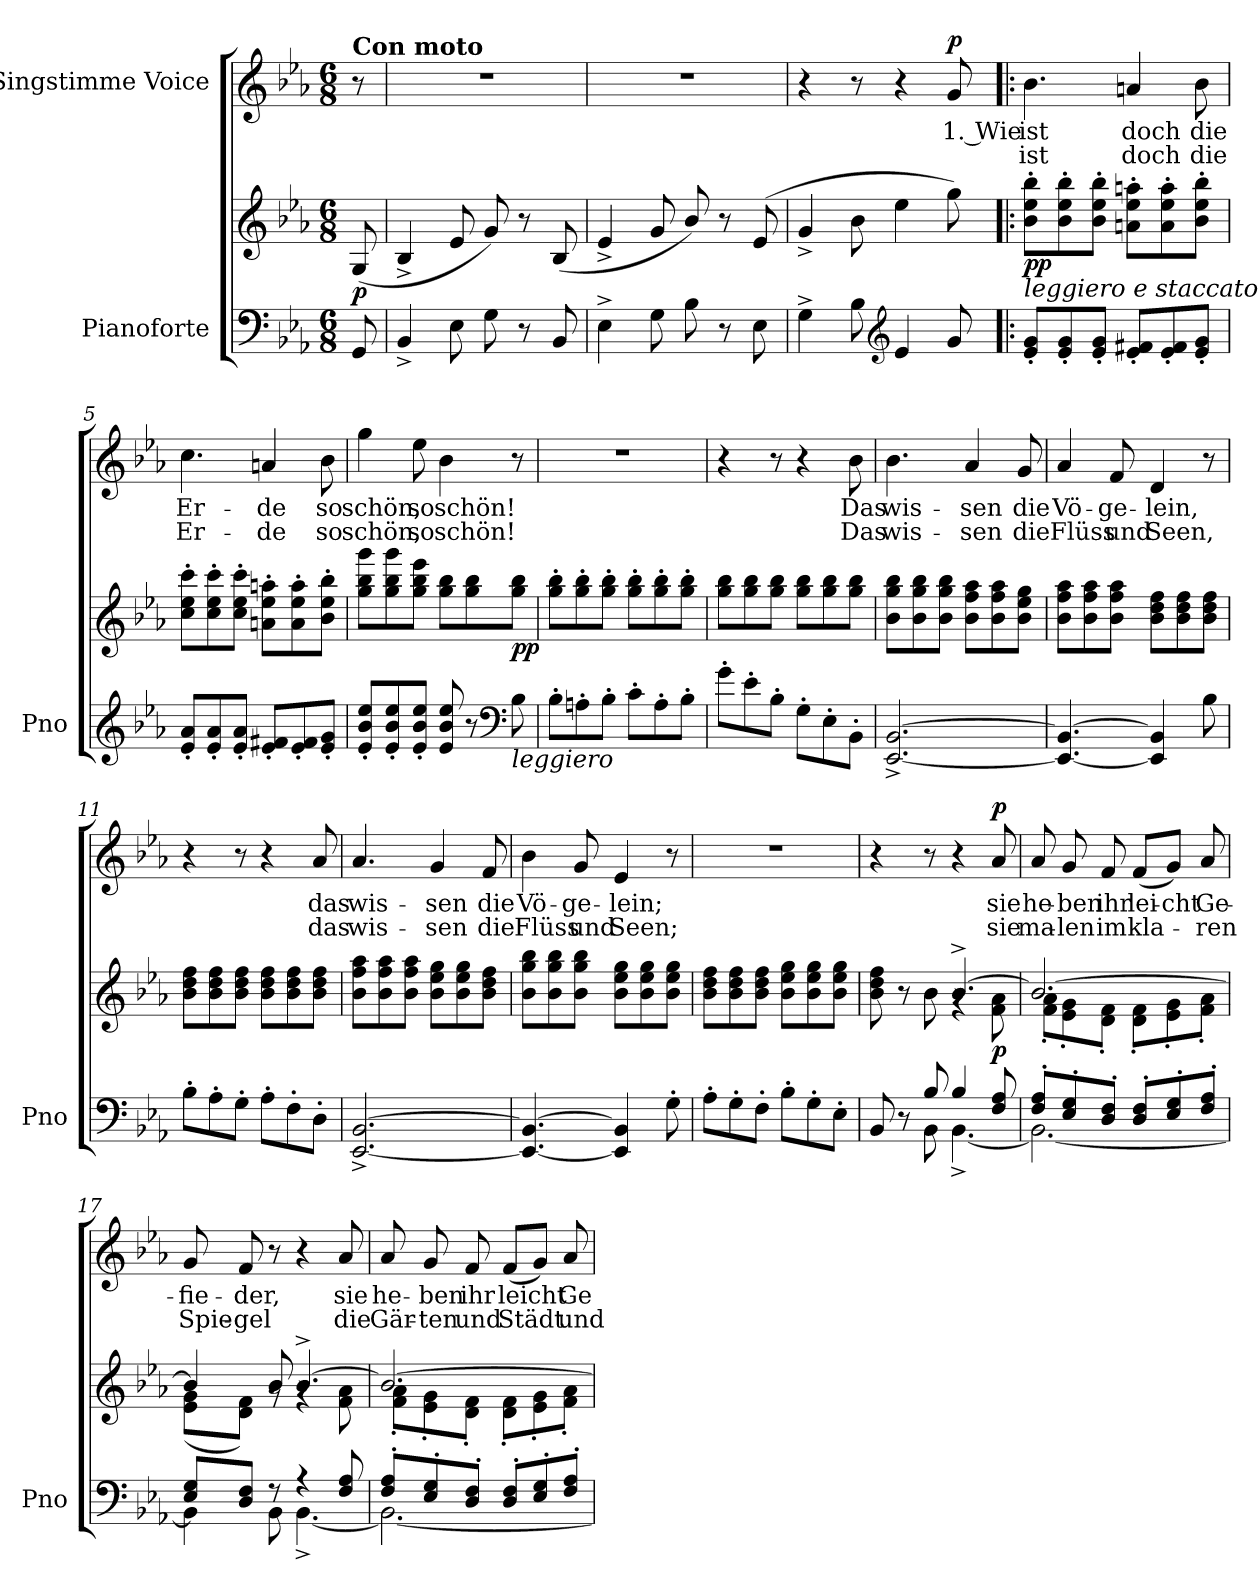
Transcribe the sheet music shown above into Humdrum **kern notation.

**kern	**kern	**dynam	**kern	**text	**text	**dynam
*part2	*part2	*part2	*part1	*part1	*part1	*part1
*staff3	*staff2	*staff2/3	*staff1	*staff1	*staff1	*staff1
*I"Pianoforte	*	*	*I"Singstimme Voice	*	*	*
*I'Pno	*	*	*	*	*	*
*clefF4	*clefG2	*	*clefG2	*	*	*
*k[b-e-a-]	*k[b-e-a-]	*	*k[b-e-a-]	*	*	*
*M6/8	*M6/8	*	*M6/8	*	*	*
=	=	=	=	=	=	=
!	!	!	!LO:TX:a:B:t=Con moto	!	!	!
!	!	!LO:DY:b	!	!	!	!
8GG/	(<8G/	p	8r	.	.	.
=1	=1	=1	=1	=1	=1	=1
4BB-^/	4B-^/	.	2.r	.	.	.
8E-\	8e-/	.	.	.	.	.
8G\	8g/)	.	.	.	.	.
8r	8r	.	.	.	.	.
8BB-/	(<8B-/	.	.	.	.	.
=2	=2	=2	=2	=2	=2	=2
4E-^\	4e-^/	.	2.r	.	.	.
8G\	8g/	.	.	.	.	.
8B-\	8b-/)	.	.	.	.	.
8r	8r	.	.	.	.	.
8E-\	(>8e-/	.	.	.	.	.
=3	=3	=3	=3	=3	=3	=3
4G^\	4g^/	.	4r	.	.	.
!	!	!LO:DY:b	!	!	!	!
!	!	!LO:DY:n=1:b	!	!	!	!
8B-\	8b-\	other-dynamics pp	8r	.	.	.
*clefG2	*	*	*	*	*	*
4e-/	4ee-\	.	4r	.	.	.
!	!	!	!	!LO:LY:b	!	!LO:DY:a
8g/	8gg\)	.	8g/	1. Wie	.	p
=4!|:	=4!|:	=4!|:	=4!|:	=4!|:	=4!|:	=4!|:
!LO:TX:a:i:t=leggiero e staccato	!	!	!	!	!	!
!	!	!LO:DY:b	!	!LO:LY:b	!LO:LY:b	!
8e-/' 8g/'L	8b-\' 8ee-\' 8bb-\'L	pp	4.b-\	ist	ist	.
8e-/' 8g/'	8b-\' 8ee-\' 8bb-\'	.	.	.	.	.
8e-/' 8g/'J	8b-\' 8ee-\' 8bb-\'J	.	.	.	.	.
!	!	!	!	!LO:LY:b	!LO:LY:b	!
8e-/' 8f#X/'L	8an\' 8ee-\' 8aan\'L	.	4an/	doch	doch	.
8e-/' 8f#/'	8a\' 8ee-\' 8aa\'	.	.	.	.	.
!	!	!	!	!LO:LY:b	!LO:LY:b	!
8e-/' 8g/'J	8b-\' 8ee-\' 8bb-\'J	.	8b-\	die	die	.
=5	=5	=5	=5	=5	=5	=5
!	!	!	!	!LO:LY:b	!LO:LY:b	!
8e-/' 8a-/'L	8cc\' 8ee-\' 8ccc\'L	.	4.cc\	Er-	Er-	.
8e-/' 8a-/'	8cc\' 8ee-\' 8ccc\'	.	.	.	.	.
8e-/' 8a-/'J	8cc\' 8ee-\' 8ccc\'J	.	.	.	.	.
!	!	!	!	!LO:LY:b	!LO:LY:b	!
8e-/' 8f#X/'L	8an\' 8ee-\' 8aan\'L	.	4an/	-de	-de	.
8e-/' 8f#/'	8a\' 8ee-\' 8aa\'	.	.	.	.	.
!	!	!	!	!LO:LY:b	!LO:LY:b	!
8e-/' 8g/'J	8b-\' 8ee-\' 8bb-\'J	.	8b-\	so	so	.
!!LO:LB:g=z
=6	=6	=6	=6	=6	=6	=6
!	!	!	!	!LO:LY:b	!LO:LY:b	!
8e-/' 8b-/' 8ee-/'L	8gg\ 8bb-\ 8ggg\L	.	4gg\	schön,	schön,	.
8e-/' 8b-/' 8ee-/'	8gg\ 8bb-\ 8ggg\	.	.	.	.	.
!	!	!	!	!LO:LY:b	!LO:LY:b	!
8e-/' 8b-/' 8ee-/'J	8gg\ 8bb-\ 8eee-\J	.	8ee-\	so	so	.
!	!	!	!	!LO:LY:b	!LO:LY:b	!
8e-/ 8b-/ 8ee-/	8gg\ 8bb-\L	.	4b-\	schön!	schön!	.
8r	8gg\ 8bb-\	.	.	.	.	.
*clefF4	*	*	*	*	*	*
!LO:TX:b:i:t=leggiero	!	!	!	!	!	!
!	!	!LO:DY:b	!	!	!	!
8B-\	8gg\ 8bb-\J	pp	8r	.	.	.
=7	=7	=7	=7	=7	=7	=7
8B-'\L	8gg\' 8bb-\'L	.	2.r	.	.	.
8An'\	8gg\' 8bb-\'	.	.	.	.	.
8B-'\J	8gg\' 8bb-\'J	.	.	.	.	.
8c'\L	8gg\' 8bb-\'L	.	.	.	.	.
8A'\	8gg\' 8bb-\'	.	.	.	.	.
8B-'\J	8gg\' 8bb-\'J	.	.	.	.	.
=8	=8	=8	=8	=8	=8	=8
8g'\L	8gg\ 8bb-\L	.	4r	.	.	.
8e-'\	8gg\ 8bb-\	.	.	.	.	.
8B-'\J	8gg\ 8bb-\J	.	8r	.	.	.
8G'\L	8gg\ 8bb-\L	.	4r	.	.	.
8E-'\	8gg\ 8bb-\	.	.	.	.	.
!	!	!	!	!LO:LY:b	!LO:LY:b	!
8BB-'\J	8gg\ 8bb-\J	.	8b-\	Das	Das	.
=9	=9	=9	=9	=9	=9	=9
!	!	!	!	!LO:LY:b	!LO:LY:b	!
[2.EE-/^ [2.BB-/^	8b-\ 8gg\ 8bb-\L	.	4.b-\	wis-	wis-	.
.	8b-\ 8gg\ 8bb-\	.	.	.	.	.
.	8b-\ 8gg\ 8bb-\J	.	.	.	.	.
!	!	!	!	!LO:LY:b	!LO:LY:b	!
.	8b-\ 8ff\ 8aa-\L	.	4a-/	-sen	-sen	.
.	8b-\ 8ff\ 8aa-\	.	.	.	.	.
!	!	!	!	!LO:LY:b	!LO:LY:b	!
.	8b-\ 8ee-\ 8gg\J	.	8g/	die	die	.
=10	=10	=10	=10	=10	=10	=10
!	!	!	!	!LO:LY:b	!LO:LY:b	!
4.EE-/_ 4.BB-/_	8b-\ 8ff\ 8aa-\L	.	4a-/	Vö-	Flüss	.
.	8b-\ 8ff\ 8aa-\	.	.	.	.	.
!	!	!	!	!LO:LY:b	!LO:LY:b	!
.	8b-\ 8ff\ 8aa-\J	.	8f/	-ge-	und	.
!	!	!	!	!LO:LY:b	!LO:LY:b	!
4EE-/] 4BB-/]	8b-\ 8dd\ 8ff\L	.	4d/	-lein,	Seen,	.
.	8b-\ 8dd\ 8ff\	.	.	.	.	.
8B-\	8b-\ 8dd\ 8ff\J	.	8r	.	.	.
!!LO:LB:g=z
=11	=11	=11	=11	=11	=11	=11
8B-'\L	8b-\ 8dd\ 8ff\L	.	4r	.	.	.
8A-'\	8b-\ 8dd\ 8ff\	.	.	.	.	.
8G'\J	8b-\ 8dd\ 8ff\J	.	8r	.	.	.
8A-'\L	8b-\ 8dd\ 8ff\L	.	4r	.	.	.
8F'\	8b-\ 8dd\ 8ff\	.	.	.	.	.
!	!	!	!	!LO:LY:b	!LO:LY:b	!
8D'\J	8b-\ 8dd\ 8ff\J	.	8a-/	das	das	.
=12	=12	=12	=12	=12	=12	=12
!	!	!	!	!LO:LY:b	!LO:LY:b	!
[2.EE-/^ [2.BB-/^	8b-\ 8ff\ 8aa-\L	.	4.a-/	wis-	wis-	.
.	8b-\ 8ff\ 8aa-\	.	.	.	.	.
.	8b-\ 8ff\ 8aa-\J	.	.	.	.	.
!	!	!	!	!LO:LY:b	!LO:LY:b	!
.	8b-\ 8ee-\ 8gg\L	.	4g/	-sen	-sen	.
.	8b-\ 8ee-\ 8gg\	.	.	.	.	.
!	!	!	!	!LO:LY:b	!LO:LY:b	!
.	8b-\ 8dd\ 8ff\J	.	8f/	die	die	.
=13	=13	=13	=13	=13	=13	=13
!	!	!	!	!LO:LY:b	!LO:LY:b	!
4.EE-/_ 4.BB-/_	8b-\ 8gg\ 8bb-\L	.	4b-\	Vö-	Flüss	.
.	8b-\ 8gg\ 8bb-\	.	.	.	.	.
!	!	!	!	!LO:LY:b	!LO:LY:b	!
.	8b-\ 8gg\ 8bb-\J	.	8g/	-ge-	und	.
!	!	!	!	!LO:LY:b	!LO:LY:b	!
4EE-/] 4BB-/]	8b-\ 8ee-\ 8gg\L	.	4e-/	-lein;	Seen;	.
.	8b-\ 8ee-\ 8gg\	.	.	.	.	.
8G'\	8b-\ 8ee-\ 8gg\J	.	8r	.	.	.
=14	=14	=14	=14	=14	=14	=14
8A-'\L	8b-\ 8dd\ 8ff\L	.	2.r	.	.	.
8G'\	8b-\ 8dd\ 8ff\	.	.	.	.	.
8F'\J	8b-\ 8dd\ 8ff\J	.	.	.	.	.
8B-'\L	8b-\ 8ee-\ 8gg\L	.	.	.	.	.
8G'\	8b-\ 8ee-\ 8gg\	.	.	.	.	.
8E-'\J	8b-\ 8ee-\ 8gg\J	.	.	.	.	.
=15	=15	=15	=15	=15	=15	=15
*^	*^	*	*	*	*	*
8BB-/	8ryy	8b-\ 8dd\ 8ff\	8ryy	.	4r	.	.	.
8r	8ryy	8r	8rgyy	.	.	.	.	.
8B-/	8BB-\	8b-\	8ryy	.	8r	.	.	.
4B-/	[4.BB-^\	[4.b-^/	4rg	.	4r	.	.	.
!	!	!	!	!LO:DY:b	!	!LO:LY:b	!LO:LY:b	!LO:DY:a
8F/ 8A-/	.	.	8f\ 8a-\	p	8a-/	sie	sie	p
!!LO:LB:g=z
=16	=16	=16	=16	=16	=16	=16	=16	=16
!	!	!	!	!	!	!LO:LY:b	!LO:LY:b	!
8F/' 8A-/'L	2.BB-\_	2.b-/_	8f\' 8a-\'L	.	8a-/	he-	ma-	.
!	!	!	!	!	!	!LO:LY:b	!LO:LY:b	!
8E-/' 8G/'	.	.	8e-\' 8g\'	.	8g/	-ben	-len	.
!	!	!	!	!	!	!LO:LY:b	!LO:LY:b	!
8D/' 8F/'J	.	.	8d\' 8f\'J	.	8f/	ihr	im	.
!	!	!	!	!	!	!LO:LY:b	!LO:LY:b	!
8D/' 8F/'L	.	.	8d\' 8f\'L	.	(<8f/L	lei-	kla-	.
!	!	!	!	!	!	!LO:LY:b	!	!
8E-/' 8G/'	.	.	8e-\' 8g\'	.	8g/J)	-cht	.	.
!	!	!	!	!	!	!LO:LY:b	!LO:LY:b	!
8F/' 8A-/'J	.	.	8f\' 8a-\'J	.	8a-/	Ge-	-ren	.
=17	=17	=17	=17	=17	=17	=17	=17	=17
!	!	!	!	!	!	!LO:LY:b	!LO:LY:b	!
8E-/ 8G/L	4BB-\]	4b-/]	(<8e-\ 8g\L	.	8g/	-fie-	Spie-	.
!	!	!	!	!	!	!LO:LY:b	!LO:LY:b	!
8D/ 8F/J	.	.	8d\ 8f\J)	.	8f/	-der,	-gel	.
8r	8BB-\	8b-/	8rg	.	8r	.	.	.
4r	[4.BB-^\	[4.b-^/	4rg	.	4r	.	.	.
!	!	!	!	!	!	!LO:LY:b	!LO:LY:b	!
8F/ 8A-/	.	.	8f\ 8a-\	.	8a-/	sie	die	.
=18	=18	=18	=18	=18	=18	=18	=18	=18
!	!	!	!	!	!	!LO:LY:b	!LO:LY:b	!
8F/' 8A-/'L	2.BB-\_	2.b-/_	8f\' 8a-\'L	.	8a-/	he-	Gär-	.
!	!	!	!	!	!	!LO:LY:b	!LO:LY:b	!
8E-/' 8G/'	.	.	8e-\' 8g\'	.	8g/	-ben	-ten	.
!	!	!	!	!	!	!LO:LY:b	!LO:LY:b	!
8D/' 8F/'J	.	.	8d\' 8f\'J	.	8f/	ihr	und	.
!	!	!	!	!	!	!LO:LY:b	!LO:LY:b	!
8D/' 8F/'L	.	.	8d\' 8f\'L	.	(<8f/L	leicht	Städt	.
8E-/' 8G/'	.	.	8e-\' 8g\'	.	8g/J)	.	.	.
!	!	!	!	!	!	!LO:LY:b	!LO:LY:b	!
8F/' 8A-/'J	.	.	8f\' 8a-\'J	.	8a-/	Ge-	und	.
*v	*v	*	*	*	*	*	*	*
*	*v	*v	*	*	*	*	*
=	=	=	=	=	=	=
*-	*-	*-	*-	*-	*-	*-
